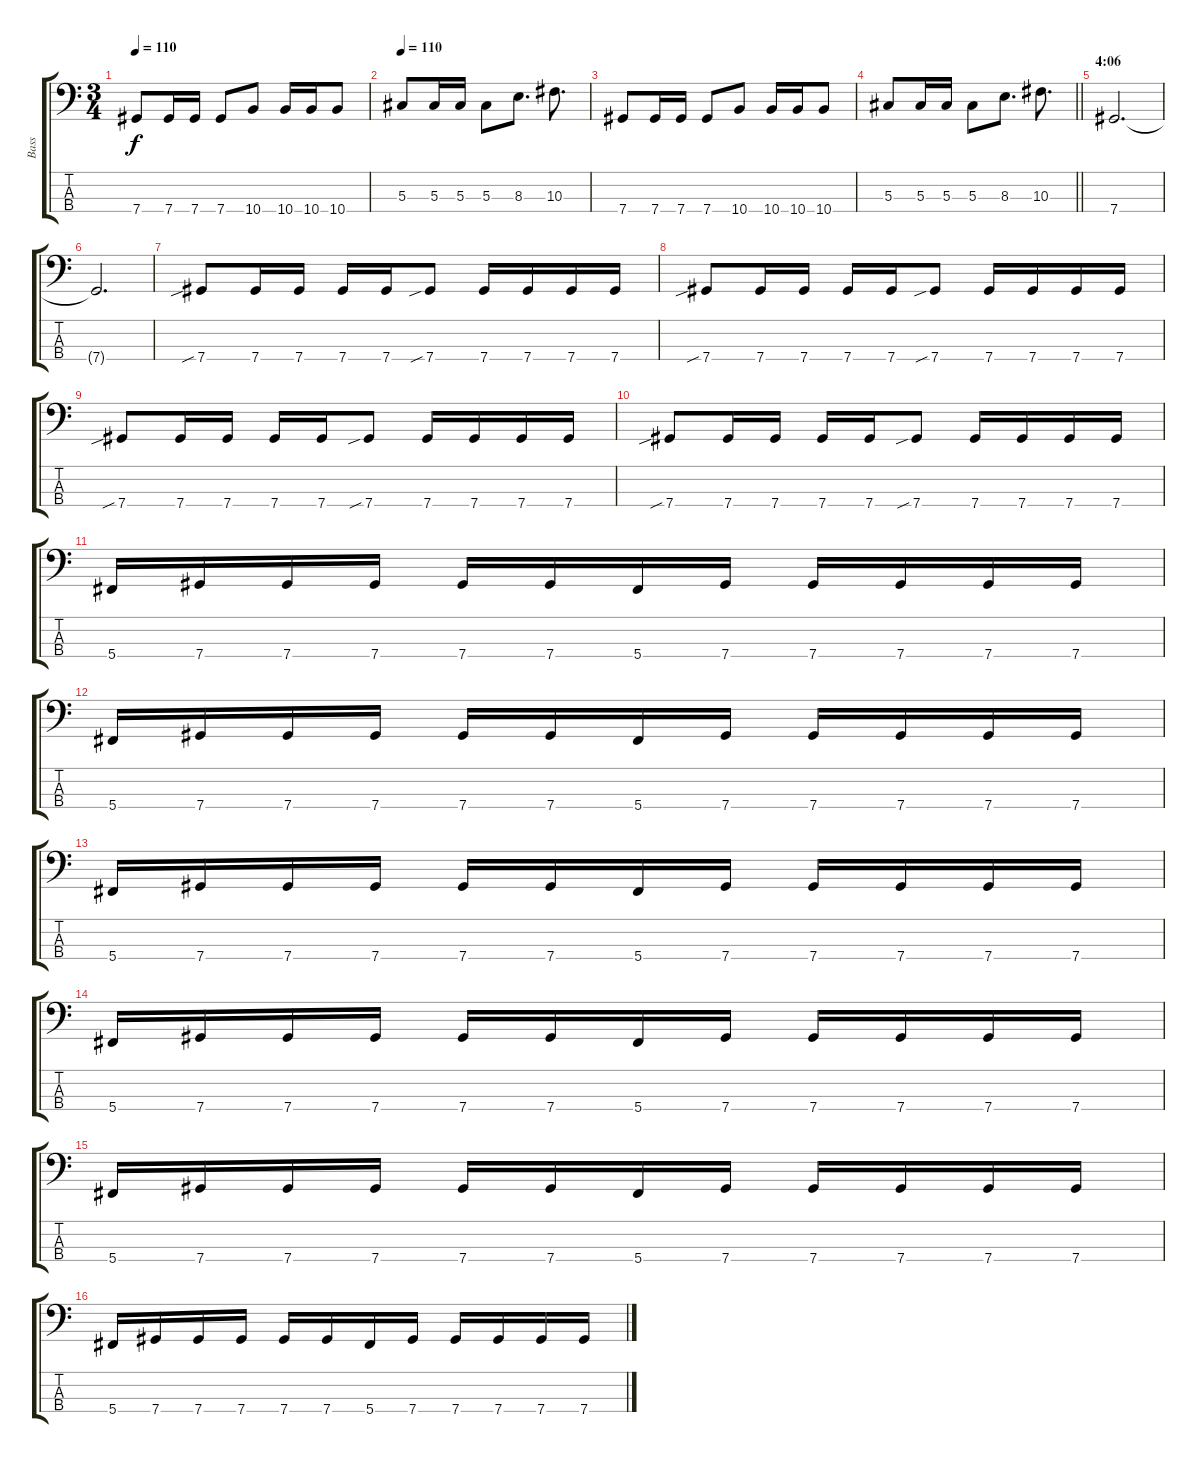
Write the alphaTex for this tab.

\track ("Bass " "Bass ") {instrument electricbassfinger}
\staff {score tabs}
\tuning (Gb2 Db2 Ab1 Db1) {hide}
\ts (3 4)
\tempo 110
\clef f4
\ks c
7.4.8{dy f} 7.4.16 7.4.16 7.4.8 10.4.8 10.4.16 10.4.16 10.4.8 |
\tempo 110
5.3.8 5.3.16 5.3.16 5.3.8 8.3.8{d} 10.3.8{d} |
7.4.8 7.4.16 7.4.16 7.4.8 10.4.8 10.4.16 10.4.16 10.4.8 |
\barLineRight lightlight
5.3.8 5.3.16 5.3.16 5.3.8 8.3.8{d} 10.3.8{d} |
\section ("" "4:06")
7.4.2{d} |
7.4{t}.2{d} |
7.4{sib}.8 7.4.16 7.4.16 7.4.16 7.4.16 7.4{sib}.8 7.4.16 7.4.16 7.4.16 7.4.16 |
7.4{sib}.8 7.4.16 7.4.16 7.4.16 7.4.16 7.4{sib}.8 7.4.16 7.4.16 7.4.16 7.4.16 |
7.4{sib}.8 7.4.16 7.4.16 7.4.16 7.4.16 7.4{sib}.8 7.4.16 7.4.16 7.4.16 7.4.16 |
7.4{sib}.8 7.4.16 7.4.16 7.4.16 7.4.16 7.4{sib}.8 7.4.16 7.4.16 7.4.16 7.4.16 |
5.4.16 7.4.16 7.4.16 7.4.16 7.4.16 7.4.16 5.4.16 7.4.16 7.4.16 7.4.16 7.4.16 7.4.16 |
5.4.16 7.4.16 7.4.16 7.4.16 7.4.16 7.4.16 5.4.16 7.4.16 7.4.16 7.4.16 7.4.16 7.4.16 |
5.4.16 7.4.16 7.4.16 7.4.16 7.4.16 7.4.16 5.4.16 7.4.16 7.4.16 7.4.16 7.4.16 7.4.16 |
5.4.16 7.4.16 7.4.16 7.4.16 7.4.16 7.4.16 5.4.16 7.4.16 7.4.16 7.4.16 7.4.16 7.4.16 |
5.4.16 7.4.16 7.4.16 7.4.16 7.4.16 7.4.16 5.4.16 7.4.16 7.4.16 7.4.16 7.4.16 7.4.16 |
5.4.16 7.4.16 7.4.16 7.4.16 7.4.16 7.4.16 5.4.16 7.4.16 7.4.16 7.4.16 7.4.16 7.4.16
